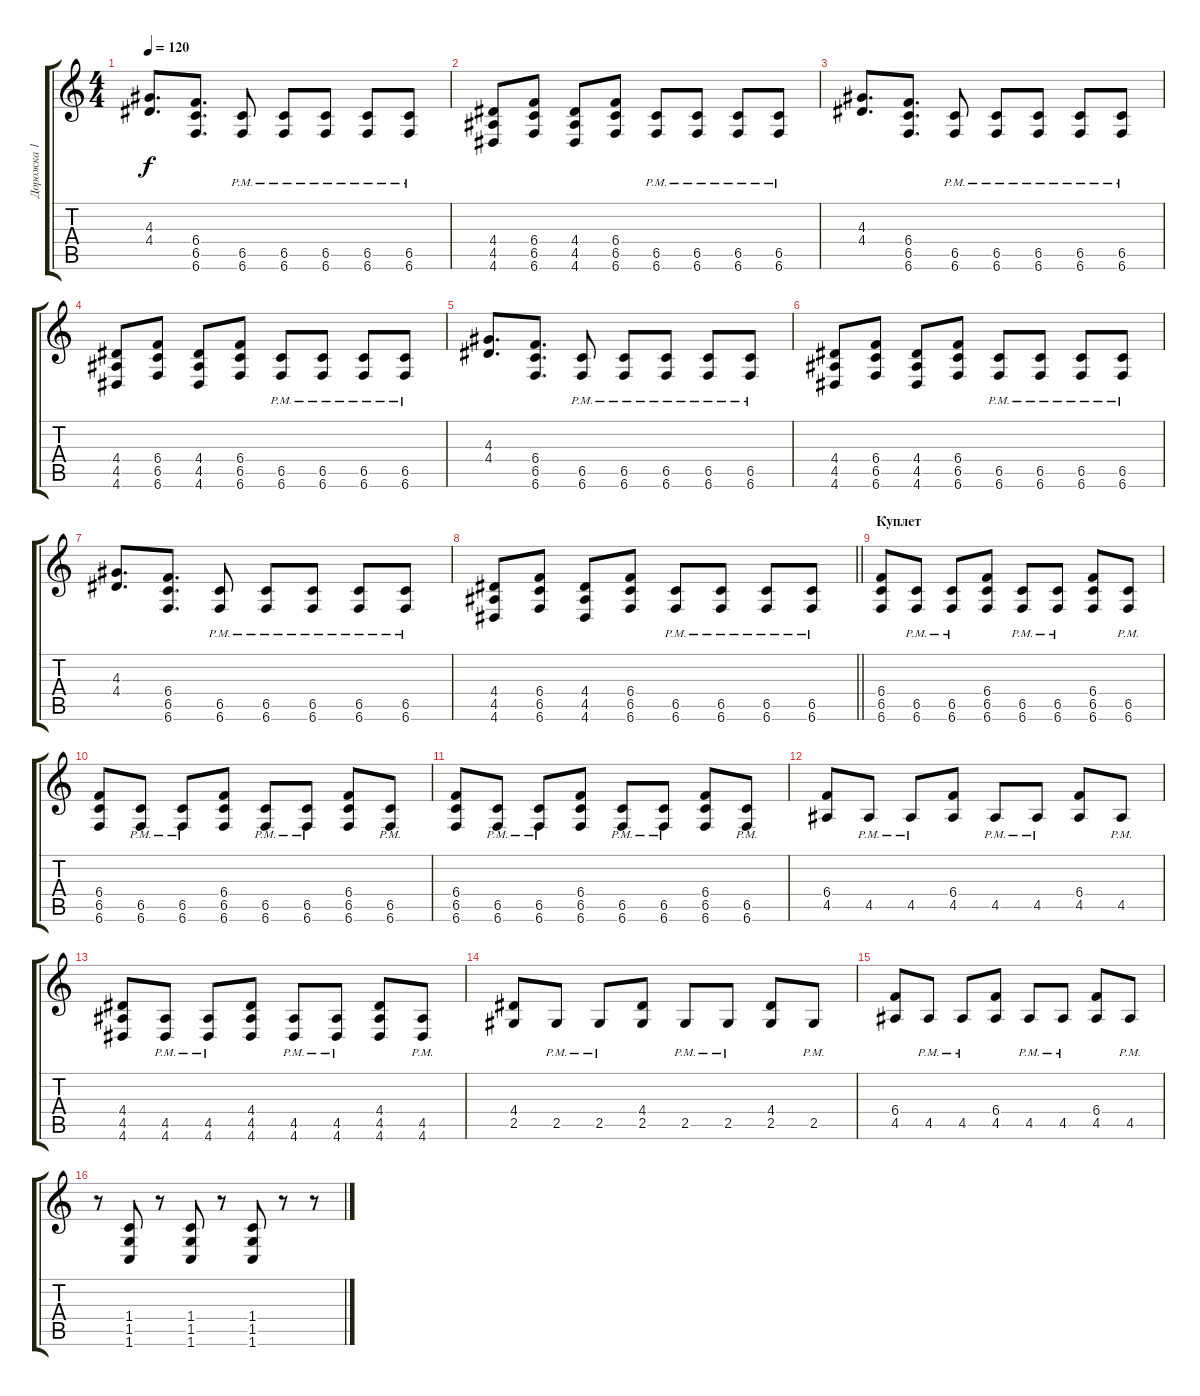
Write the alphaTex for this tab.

\track ("Дорожка 1" "Дорожка 1") {instrument distortionguitar}
\staff {score tabs}
\tuning (Db4 Ab3 E3 B2 Gb2 B1) {hide}
\ts (4 4)
\tempo 120
\clef g2
\ks c
(4.3 4.4).8{d dy f} (6.4 6.5 6.6).8{d} (6.5{pm} 6.6{pm}).8 (6.5{pm} 6.6{pm}).8 (6.5{pm} 6.6{pm}).8 (6.5{pm} 6.6{pm}).8 (6.5{pm} 6.6{pm}).8 |
(4.4 4.5 4.6).8 (6.4 6.5 6.6).8 (4.4 4.5 4.6).8 (6.4 6.5 6.6).8 (6.5{pm} 6.6{pm}).8 (6.5{pm} 6.6{pm}).8 (6.5{pm} 6.6{pm}).8 (6.5{pm} 6.6{pm}).8 |
(4.3 4.4).8{d} (6.4 6.5 6.6).8{d} (6.5{pm} 6.6{pm}).8 (6.5{pm} 6.6{pm}).8 (6.5{pm} 6.6{pm}).8 (6.5{pm} 6.6{pm}).8 (6.5{pm} 6.6{pm}).8 |
(4.4 4.5 4.6).8 (6.4 6.5 6.6).8 (4.4 4.5 4.6).8 (6.4 6.5 6.6).8 (6.5{pm} 6.6{pm}).8 (6.5{pm} 6.6{pm}).8 (6.5{pm} 6.6{pm}).8 (6.5{pm} 6.6{pm}).8 |
(4.3 4.4).8{d} (6.4 6.5 6.6).8{d} (6.5{pm} 6.6{pm}).8 (6.5{pm} 6.6{pm}).8 (6.5{pm} 6.6{pm}).8 (6.5{pm} 6.6{pm}).8 (6.5{pm} 6.6{pm}).8 |
(4.4 4.5 4.6).8 (6.4 6.5 6.6).8 (4.4 4.5 4.6).8 (6.4 6.5 6.6).8 (6.5{pm} 6.6{pm}).8 (6.5{pm} 6.6{pm}).8 (6.5{pm} 6.6{pm}).8 (6.5{pm} 6.6{pm}).8 |
(4.3 4.4).8{d} (6.4 6.5 6.6).8{d} (6.5{pm} 6.6{pm}).8 (6.5{pm} 6.6{pm}).8 (6.5{pm} 6.6{pm}).8 (6.5{pm} 6.6{pm}).8 (6.5{pm} 6.6{pm}).8 |
\barLineRight lightlight
(4.4 4.5 4.6).8 (6.4 6.5 6.6).8 (4.4 4.5 4.6).8 (6.4 6.5 6.6).8 (6.5{pm} 6.6{pm}).8 (6.5{pm} 6.6{pm}).8 (6.5{pm} 6.6{pm}).8 (6.5{pm} 6.6{pm}).8 |
\section ("" "Куплет ")
(6.4 6.5 6.6).8 (6.5{pm} 6.6{pm}).8 (6.5{pm} 6.6{pm}).8 (6.4 6.5 6.6).8 (6.5{pm} 6.6{pm}).8 (6.5{pm} 6.6{pm}).8 (6.4 6.5 6.6).8 (6.5{pm} 6.6{pm}).8 |
(6.4 6.5 6.6).8 (6.5{pm} 6.6{pm}).8 (6.5{pm} 6.6{pm}).8 (6.4 6.5 6.6).8 (6.5{pm} 6.6{pm}).8 (6.5{pm} 6.6{pm}).8 (6.4 6.5 6.6).8 (6.5{pm} 6.6{pm}).8 |
(6.4 6.5 6.6).8 (6.5{pm} 6.6{pm}).8 (6.5{pm} 6.6{pm}).8 (6.4 6.5 6.6).8 (6.5{pm} 6.6{pm}).8 (6.5{pm} 6.6{pm}).8 (6.4 6.5 6.6).8 (6.5{pm} 6.6{pm}).8 |
(6.4 4.5).8 4.5{pm}.8 4.5{pm}.8 (6.4 4.5).8 4.5{pm}.8 4.5{pm}.8 (6.4 4.5).8 4.5{pm}.8 |
(4.4 4.5 4.6).8 (4.5{pm} 4.6{pm}).8 (4.5{pm} 4.6{pm}).8 (4.4 4.5 4.6).8 (4.5{pm} 4.6{pm}).8 (4.5{pm} 4.6{pm}).8 (4.4 4.5 4.6).8 (4.5{pm} 4.6{pm}).8 |
(4.4 2.5).8 2.5{pm}.8 2.5{pm}.8 (4.4 2.5).8 2.5{pm}.8 2.5{pm}.8 (4.4 2.5).8 2.5{pm}.8 |
(6.4 4.5).8 4.5{pm}.8 4.5{pm}.8 (6.4 4.5).8 4.5{pm}.8 4.5{pm}.8 (6.4 4.5).8 4.5{pm}.8 |
r.8 (1.4 1.5 1.6).8 r.8 (1.4 1.5 1.6).8 r.8 (1.4 1.5 1.6).8 r.8 r.8
